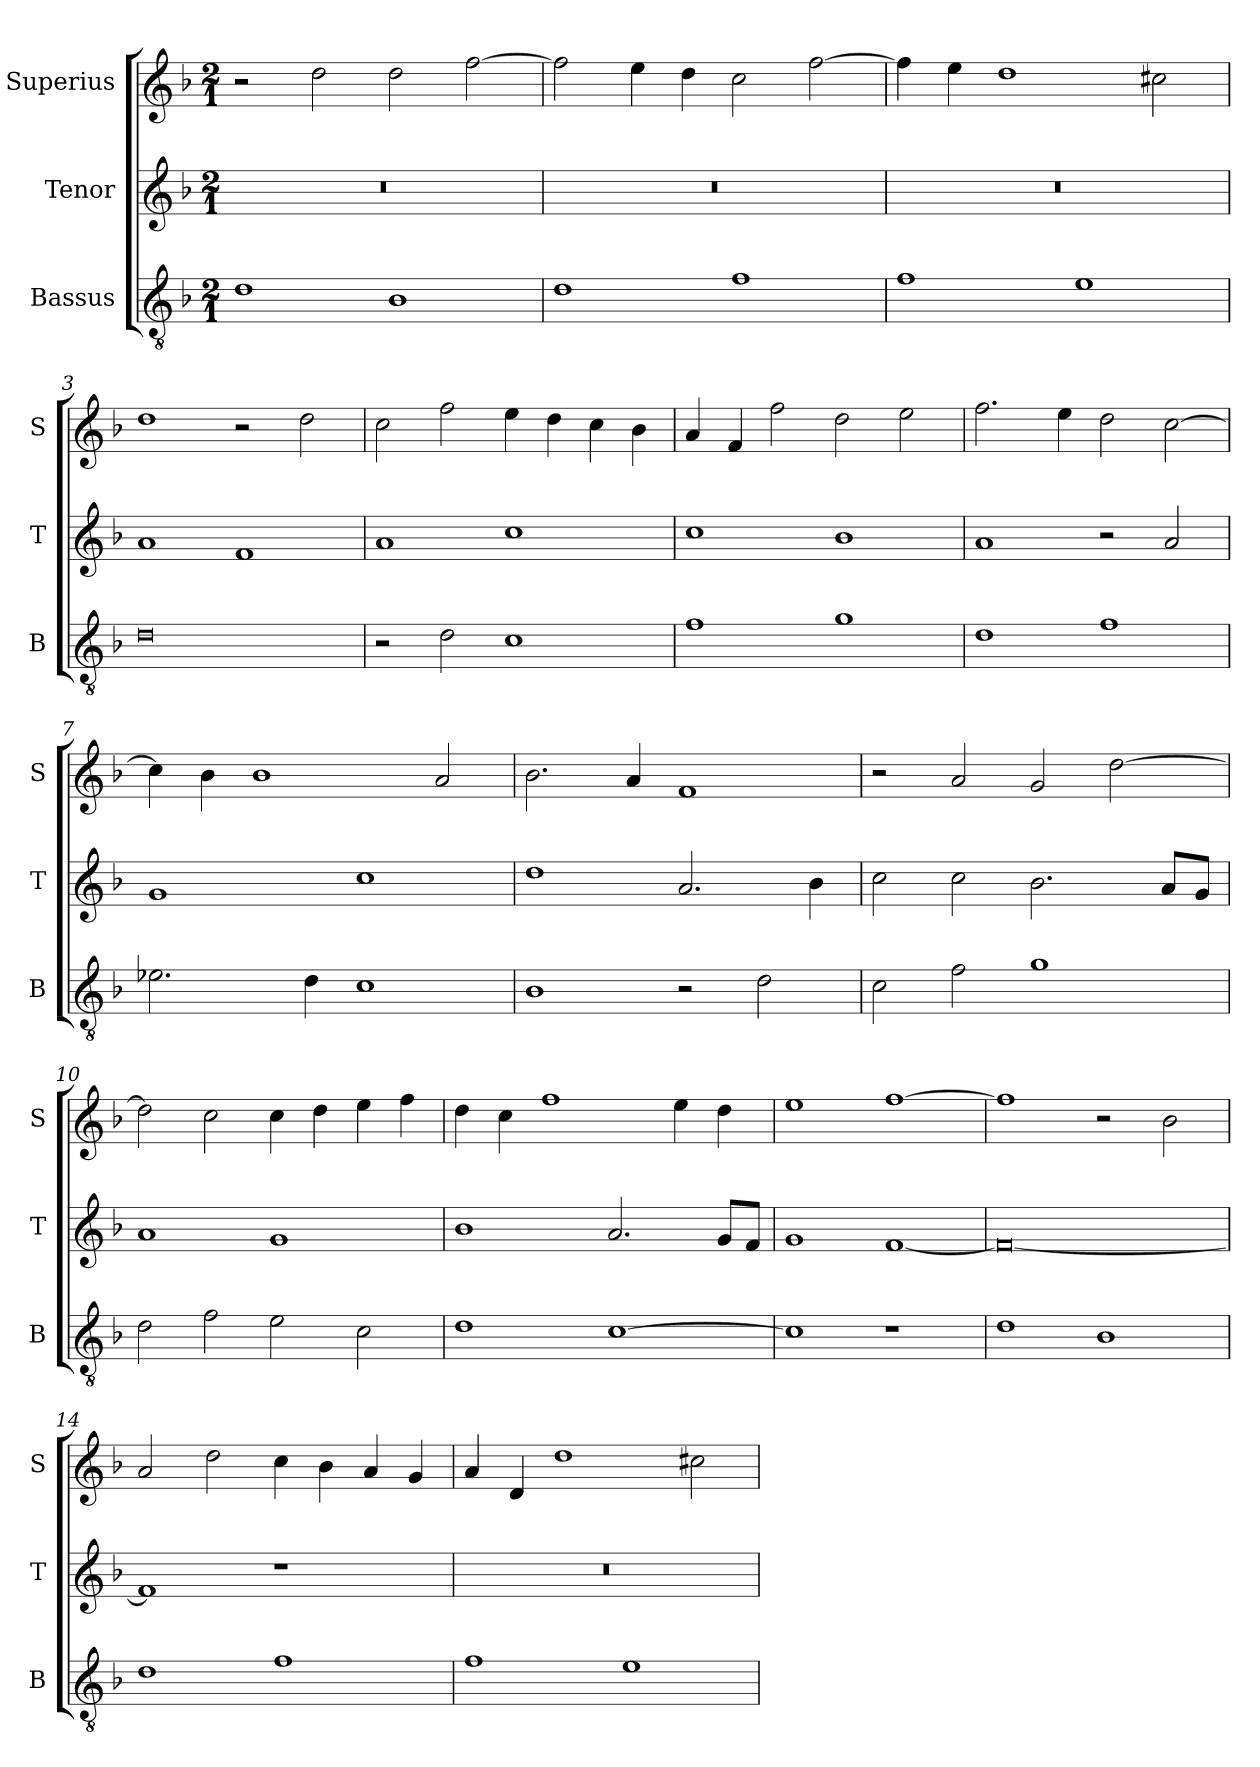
**kern	**kern	**kern
*part3	*part2	*part1
*staff3	*staff2	*staff1
*I"Bassus	*I"Tenor	*I"Superius
*I'B	*I'T	*I'S
*clefGv2	*clefG2	*clefG2
*k[b-]	*k[b-]	*k[b-]
*F:	*F:	*F:
*M2/1	*M2/1	*M2/1
=	=	=
1d	0r	2r
.	.	2dd
1B-	.	2dd
.	.	[2ff
=1	=1	=1
1d	0r	2ff]
.	.	4ee
.	.	4dd
1f	.	2cc
.	.	[2ff
=2	=2	=2
1f	0r	4ff]
.	.	4ee
.	.	1dd
1e	.	.
.	.	2cc#X
=3	=3	=3
0d	1a	1dd
.	1f	2r
.	.	2dd
=4	=4	=4
2r	1a	2cc
2d	.	2ff
1c	1cc	4ee
.	.	4dd
.	.	4cc
.	.	4b-
=5	=5	=5
1f	1cc	4a
.	.	4f
.	.	2ff
1g	1b-	2dd
.	.	2ee
=6	=6	=6
1d	1a	2.ff
.	.	4ee
1f	2r	2dd
.	2a	[2cc
=7	=7	=7
2.e-X	1g	4cc]
.	.	4b-
.	.	1b-
4d	.	.
1c	1cc	.
.	.	2a
=8	=8	=8
1B-	1dd	2.b-
.	.	4a
2r	2.a	1f
2d	.	.
.	4b-	.
=9	=9	=9
2c	2cc	2r
2f	2cc	2a
1g	2.b-	2g
.	.	[2dd
.	8aL	.
.	8gJ	.
=10	=10	=10
2d	1a	2dd]
2f	.	2cc
2e	1g	4cc
.	.	4dd
2c	.	4ee
.	.	4ff
=11	=11	=11
1d	1b-	4dd
.	.	4cc
.	.	1ff
[1c	2.a	.
.	.	4ee
.	8gL	4dd
.	8fJ	.
=12	=12	=12
1c]	1g	1ee
1r	[1f	[1ff
=13	=13	=13
1d	0f_	1ff]
1B-	.	2r
.	.	2b-
=14	=14	=14
1d	1f]	2a
.	.	2dd
1f	1r	4cc
.	.	4b-
.	.	4a
.	.	4g
=15	=15	=15
1f	0r	4a
.	.	4d
.	.	1dd
1e	.	.
.	.	2cc#X
=	=	=
*-	*-	*-
